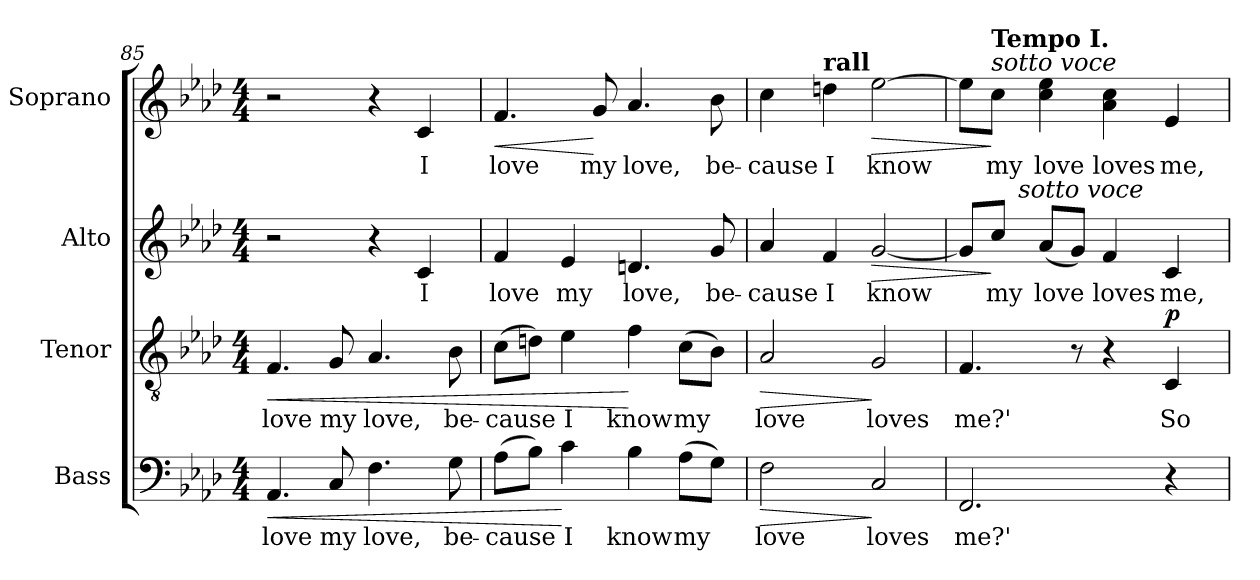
**kern	**text	**dynam	**kern	**text	**dynam	**kern	**text	**dynam	**kern	**text	**dynam
*part4	*part4	*part4	*part3	*part3	*part3	*part2	*part2	*part2	*part1	*part1	*part1
*staff4	*staff4	*staff4	*staff3	*staff3	*staff3	*staff2	*staff2	*staff2	*staff1	*staff1	*staff1
*I"Bass	*	*	*I"Tenor	*	*	*I"Alto	*	*	*I"Soprano	*	*
*I'B.	*	*	*I'T.	*	*	*I'A.	*	*	*I'S.	*	*
*clefF4	*	*	*clefGv2	*	*	*clefG2	*	*	*clefG2	*	*
*	*	*	*ITrd7c12	*	*	*	*	*	*	*	*
*k[b-e-a-d-]	*	*	*k[b-e-a-d-]	*	*	*k[b-e-a-d-]	*	*	*k[b-e-a-d-]	*	*
*A-:	*	*	*A-:	*	*	*A-:	*	*	*A-:	*	*
*M4/4	*	*	*M4/4	*	*	*M4/4	*	*	*M4/4	*	*
=85	=85	=85	=85	=85	=85	=85	=85	=85	=85	=85	=85
!	!LO:LY:b:color=#000000	!LO:HP:b	!	!	!	!	!	!	!	!	!
!	!	!	!	!LO:LY:b:color=#000000	!LO:HP:b	!	!	!	!	!	!
4.AA-i/	love	<	4.FFi/	love	<	2r	.	.	2r	.	.
!	!LO:LY:b:color=#000000	!	!	!	!	!	!	!	!	!	!
!	!	!	!	!LO:LY:b:color=#000000	!	!	!	!	!	!	!
8Ci/	my	.	8GGi/	my	.	.	.	.	.	.	.
!	!LO:LY:b:color=#000000	!	!	!	!	!	!	!	!	!	!
!	!	!	!	!LO:LY:b:color=#000000	!	!	!	!	!	!	!
4.Fi\	love,	.	4.AA-i/	love,	.	4r	.	.	4r	.	.
!	!	!	!	!	!	!	!LO:LY:b:color=#000000	!	!	!	!
!	!	!	!	!	!	!	!	!	!	!LO:LY:b:color=#000000	!
.	.	.	.	.	.	4ci/	I	.	4ci/	I	.
!	!LO:LY:b:color=#000000	!	!	!	!	!	!	!	!	!	!
!	!	!	!	!LO:LY:b:color=#000000	!	!	!	!	!	!	!
8Gi\	be-	.	8BB-i\	be-	.	.	.	.	.	.	.
=86	=86	=86	=86	=86	=86	=86	=86	=86	=86	=86	=86
!	!LO:LY:b:color=#000000	!	!	!	!	!	!	!	!	!	!
!	!	!	!	!LO:LY:b:color=#000000	!	!	!	!	!	!	!
!	!	!	!	!	!	!	!LO:LY:b:color=#000000	!	!	!	!
!	!	!	!	!	!	!	!	!	!	!LO:LY:b:color=#000000	!LO:HP:b
(8A-i\L	-cause	.	(8Ci\L	-cause	.	4fi/	love	.	4.fi/	love	<
8B-i\J)	.	.	8Dni\J)	.	.	.	.	.	.	.	.
!	!LO:LY:b:color=#000000	!	!	!	!	!	!	!	!	!	!
!	!	!	!	!LO:LY:b:color=#000000	!	!	!	!	!	!	!
!	!	!	!	!	!	!	!LO:LY:b:color=#000000	!	!	!	!
4ci\	I	[	4E-i\	I	.	4e-i/	my	.	.	.	.
!	!	!	!	!	!	!	!	!	!	!LO:LY:b:color=#000000	!
.	.	.	.	.	.	.	.	.	8gi/	my	[
!	!LO:LY:b:color=#000000	!	!	!	!	!	!	!	!	!	!
!	!	!	!	!LO:LY:b:color=#000000	!	!	!	!	!	!	!
!	!	!	!	!	!	!	!LO:LY:b:color=#000000	!	!	!	!
!	!	!	!	!	!	!	!	!	!	!LO:LY:b:color=#000000	!
4B-i\	know	.	4Fi\	know	[	4.dni/	love,	.	4.a-i/	love,	.
!	!LO:LY:b:color=#000000	!	!	!	!	!	!	!	!	!	!
!	!	!	!	!LO:LY:b:color=#000000	!	!	!	!	!	!	!
(8A-i\L	my	.	(8Ci\L	my	.	.	.	.	.	.	.
!	!	!	!	!	!	!	!LO:LY:b:color=#000000	!	!	!	!
!	!	!	!	!	!	!	!	!	!	!LO:LY:b:color=#000000	!
8Gi\J)	.	.	8BB-i\J)	.	.	8gi/	be-	.	8b-i\	be-	.
=87	=87	=87	=87	=87	=87	=87	=87	=87	=87	=87	=87
!	!LO:LY:b:color=#000000	!LO:HP:b	!	!	!	!	!	!	!	!	!
!	!	!	!	!LO:LY:b:color=#000000	!LO:HP:b	!	!	!	!	!	!
!	!	!	!	!	!	!	!LO:LY:b:color=#000000	!	!	!	!
!	!	!	!	!	!	!	!	!	!	!LO:LY:b:color=#000000	!
2Fi\	love	>	2AA-i/	love	>	4a-i/	-cause	.	4cci\	-cause	.
!	!	!	!	!	!	!	!LO:LY:b:color=#000000	!	!	!	!
!	!	!	!	!	!	!	!	!	!LO:TX:a:B:t=rall	!	!
!	!	!	!	!	!	!	!	!	!	!LO:LY:b:color=#000000	!
.	.	.	.	.	.	4fi/	I	.	4ddni\	I	.
!	!LO:LY:b:color=#000000	!	!	!	!	!	!	!	!	!	!
!	!	!	!	!LO:LY:b:color=#000000	!	!	!	!	!	!	!
!	!	!	!	!	!	!	!LO:LY:b:color=#000000	!LO:HP:b	!	!	!
!	!	!	!	!	!	!	!	!	!	!LO:LY:b:color=#000000	!LO:HP:b
2Ci/	loves	]	2GGi/	loves	]	[<2gi/	know	>	[>2ee-i\	know	>
=88	=88	=88	=88	=88	=88	=88	=88	=88	=88	=88	=88
!	!LO:LY:b:color=#000000	!	!	!	!	!	!	!	!	!	!
!	!	!	!	!LO:LY:b:color=#000000	!	!	!	!	!	!	!
*	*	*	*	*	*	*^	*	*	*	*	*
2.FFi/	me?'	.	4.FFi/	me?'	.	8gi/L]	8ryy	.	.	8ee-i\L]	.	.
!	!	!	!	!	!	!	!	!LO:LY:b:color=#000000	!	!	!	!
!	!	!	!	!	!	!	!	!	!	!LO:TX:a:i:t=sotto voce	!	!
!	!	!	!	!	!	!	!	!	!	!LO:TX:a:B:t=Tempo I.	!	!
!	!	!	!	!	!	!	!	!	!	!	!LO:LY:b:color=#000000	!
.	.	.	.	.	.	8cci/J	32ryy	my	]	8cci\J	my	]
.	.	.	.	.	.	.	64...ryy	.	.	.	.	.
!	!	!	!	!	!	!	!LO:TX:a:i:t=sotto voce	!	!	!	!	!
.	.	.	.	.	.	.	2ryy	.	.	.	.	.
!	!	!	!	!	!	!	!	!LO:LY:b:color=#000000	!	!	!	!
!	!	!	!	!	!	!	!	!	!	!	!LO:LY:b:color=#000000	!
.	.	.	.	.	.	(8a-i/L	.	love	.	4cci\ 4ee-i	love	.
.	.	.	8r	.	.	8gi/J)	.	.	.	.	.	.
!	!	!	!	!	!	!	!	!LO:LY:b:color=#000000	!	!	!	!
!	!	!	!	!	!	!	!	!	!	!	!LO:LY:b:color=#000000	!
.	.	.	4r	.	.	4fi/	.	loves	.	4a-i\ 4cci	loves	.
.	.	.	.	.	.	.	4ryy	.	.	.	.	.
!	!	!	!	!LO:LY:b:color=#000000	!	!	!	!	!	!	!	!
!	!	!	!	!	!	!	!	!LO:LY:b:color=#000000	!	!	!	!
!	!	!	!	!	!	!	!	!	!	!	!LO:LY:b:color=#000000	!
4r	.	.	4CCi/	So	p	4ci/	.	me,	.	4e-i/	me,	.
.	.	.	.	.	.	.	16ryy	.	.	.	.	.
.	.	.	.	.	.	.	512ryy	.	.	.	.	.
*	*	*	*	*	*	*v	*v	*	*	*	*	*
=	=	=	=	=	=	=	=	=	=	=	=
*-	*-	*-	*-	*-	*-	*-	*-	*-	*-	*-	*-
